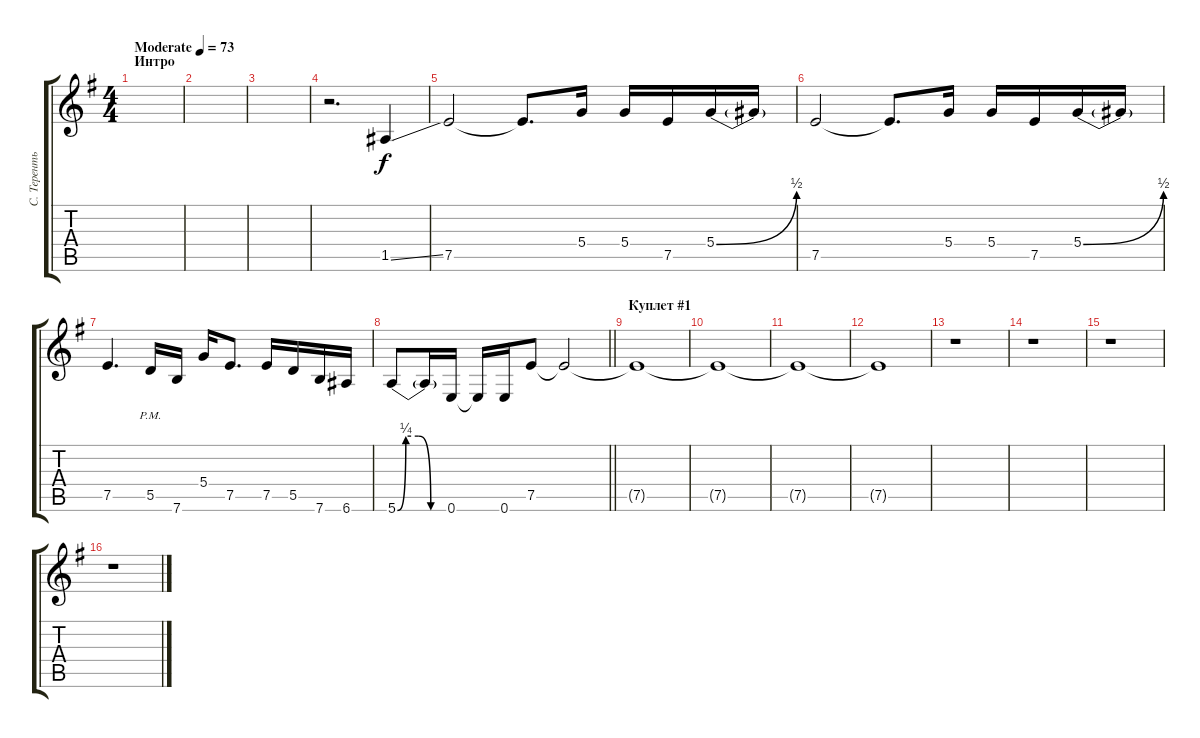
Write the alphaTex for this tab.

\track ("С. Терентьев" "С. Теренть") {instrument distortionguitar}
\staff {score tabs}
\tuning (E4 B3 G3 D3 A2 E2) {hide}
\ts (4 4)
\section ("" "Интро")
\tempo (73 "Moderate")
\clef g2
\ks g
|
|
|
r.2{d} 1.5{ss}.4 |
7.5.2 7.5{t}.8{d} 5.4.16 5.4.16 7.5.16 5.4{be (bend 0 0 60 2)}.16 5.4{t}.16 |
7.5.2 7.5{t}.8{d} 5.4.16 5.4.16 7.5.16 5.4{be (bend 0 0 60 2)}.16 5.4{t}.16 |
7.5.4{d} 5.5{pm}.16 7.6.16 5.4.16 7.5.8{d} 7.5.16 5.5.16 7.6.16 6.6.16 |
\barLineRight lightlight
5.6{be (custom 0 0 10 1 25 1 40 0 60 0)}.8 5.6{t}.16 0.6.16 0.6{t}.16 0.6.16 7.5.8 7.5{t}.2 |
\section ("" "Куплет #1")
7.5{t}.1{volume 0} |
7.5{t}.1 |
7.5{t}.1 |
7.5{t}.1 |
r.1 |
r.1 |
r.1 |
r.1
